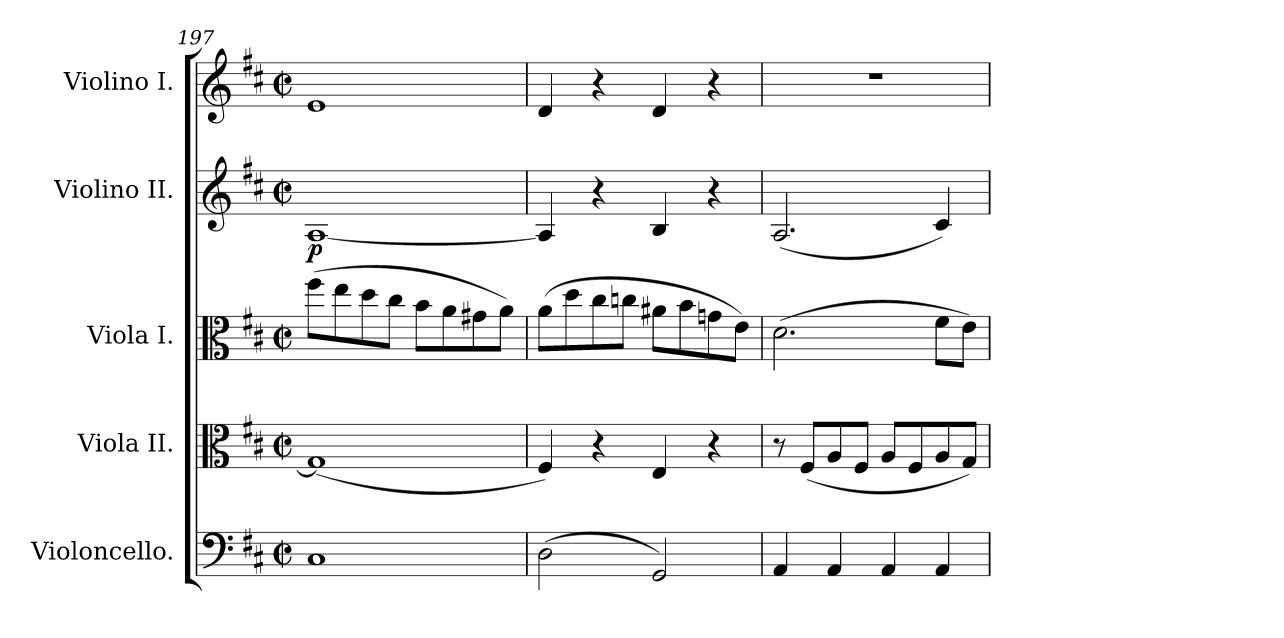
**kern	**kern	**kern	**kern	**dynam	**kern
*part5	*part4	*part3	*part2	*part2	*part1
*staff5	*staff4	*staff3	*staff2	*staff2	*staff1
*I"Violoncello.	*I"Viola II.	*I"Viola I.	*I"Violino II.	*	*I"Violino I.
*I'Vc	*I'Vla	*I'Vla	*I'Vln	*	*I'Vln
!!LO:PB:g=z
*clefF4	*clefC3	*clefC3	*clefG2	*	*clefG2
*k[f#c#]	*k[f#c#]	*k[f#c#]	*k[f#c#]	*	*k[f#c#]
*M2/2	*M2/2	*M2/2	*M2/2	*	*M2/2
*met(c|)	*met(c|)	*met(c|)	*met(c|)	*	*met(c|)
=197	=197	=197	=197	=197	=197
!	!	!	!	!LO:DY:b	!
1C#	(<1G]	(>8ff#\L	[1A	p	1e
.	.	8ee\	.	.	.
.	.	8dd\	.	.	.
.	.	8cc#\J	.	.	.
.	.	8b\L	.	.	.
.	.	8a\	.	.	.
.	.	8g#X\	.	.	.
.	.	8a\J)	.	.	.
=198	=198	=198	=198	=198	=198
(>2D\	4F#/)	(>8a\L	4A/]	.	4d/
.	.	8dd\	.	.	.
.	4r	8cc#\	4r	.	4r
.	.	8ccn\J	.	.	.
2GG/)	4E/	8a#X\L	4B/	.	4d/
.	.	8b\	.	.	.
.	4r	8gn\	4r	.	4r
.	.	8e\J)	.	.	.
=199	=199	=199	=199	=199	=199
4AA/	8r	(>2.d\	(<2.A/	.	1r
.	(<8F#/L	.	.	.	.
4AA/	8A/	.	.	.	.
.	8F#/J	.	.	.	.
4AA/	8A/L	.	.	.	.
.	8F#/	.	.	.	.
4AA/	8A/	8f#\L	4c#/)	.	.
.	8G/J)	8e\J)	.	.	.
=	=	=	=	=	=
*-	*-	*-	*-	*-	*-
